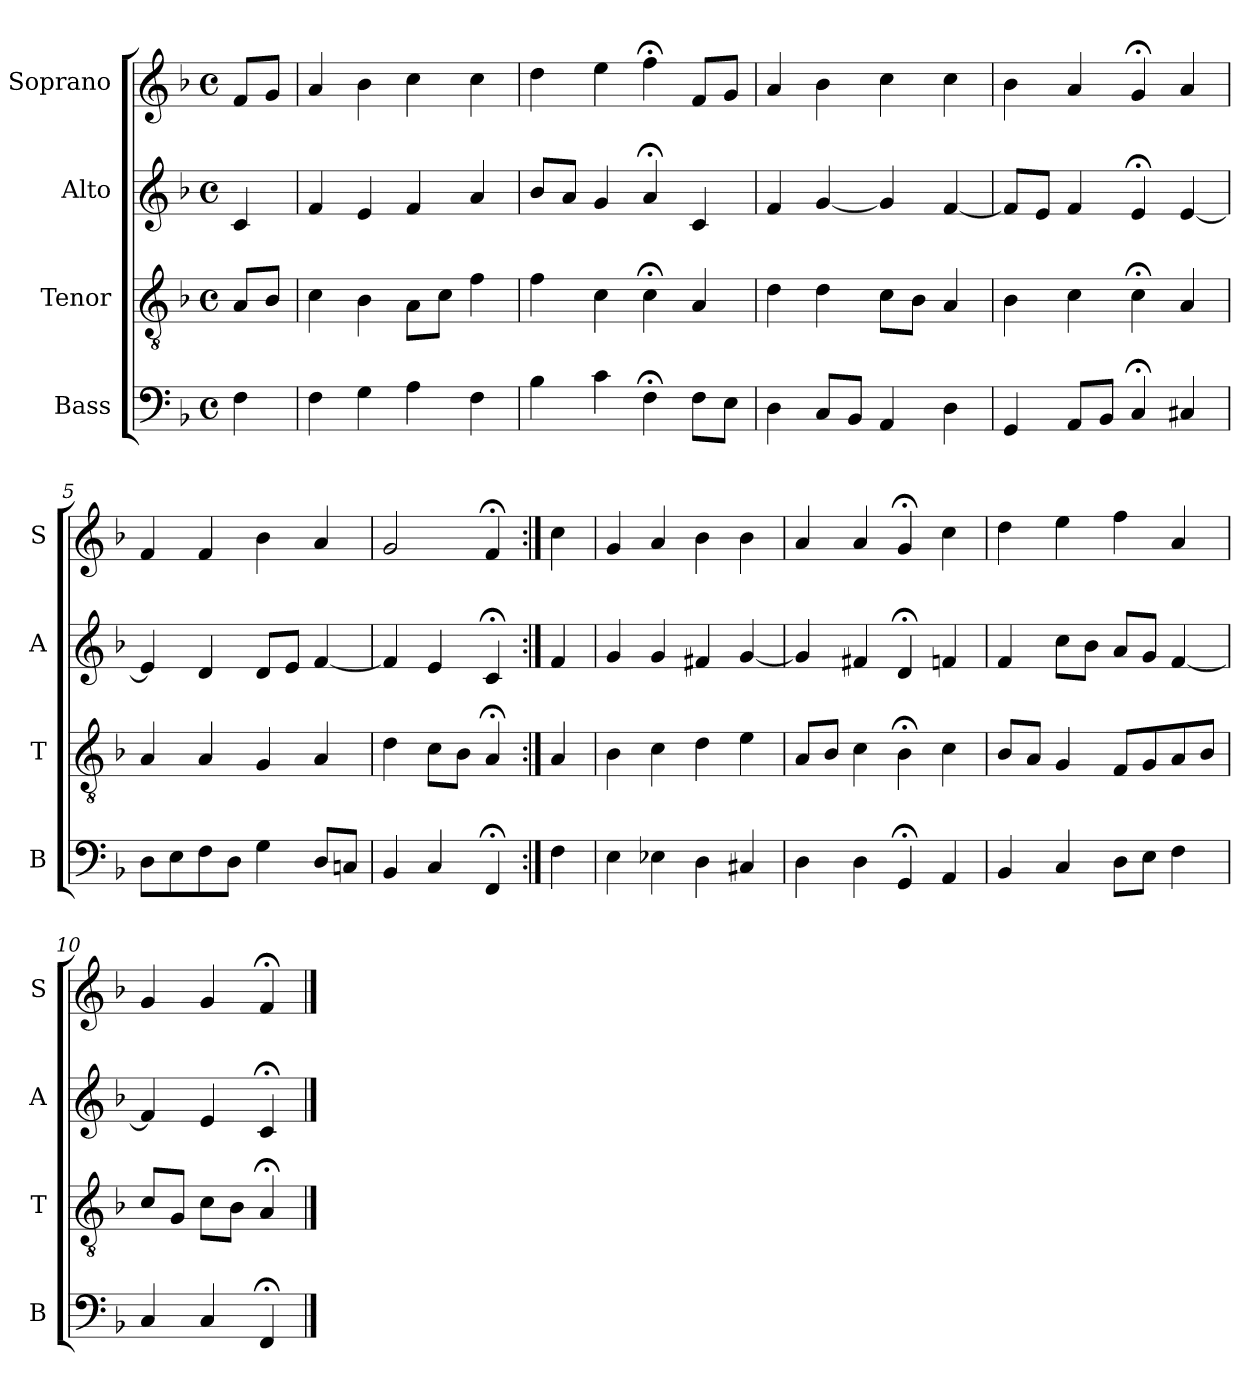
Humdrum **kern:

**kern	**kern	**kern	**kern
*part4	*part3	*part2	*part1
*staff4	*staff3	*staff2	*staff1
*I"Bass	*I"Tenor	*I"Alto	*I"Soprano
*I'B	*I'T	*I'A	*I'S
*clefF4	*clefGv2	*clefG2	*clefG2
*k[b-]	*k[b-]	*k[b-]	*k[b-]
*F:	*F:	*F:	*F:
*M4/4	*M4/4	*M4/4	*M4/4
*met(c)	*met(c)	*met(c)	*met(c)
*MM100	*MM100	*MM100	*MM100
=	=	=	=
4F	8AL	4c	8fL
.	8B-J	.	8gJ
=1	=1	=1	=1
4F	4c	4f	4a
4G	4B-	4e	4b-
4A	8AL	4f	4cc
.	8cJ	.	.
4F	4f	4a	4cc
=2	=2	=2	=2
4B-	4f	8b-L	4dd
.	.	8aJ	.
4c	4c	4g	4ee
4F;<	4c;<	4a;<	4ff;<
8FL	4A	4c	8fL
8EJ	.	.	8gJ
=3	=3	=3	=3
4D	4d	4f	4a
8CL	4d	[4g	4b-
8BB-J	.	.	.
4AA	8cL	4g]	4cc
.	8B-J	.	.
4D	4A	[4f	4cc
=4	=4	=4	=4
4GG	4B-	8fL]	4b-
.	.	8eJ	.
8AAL	4c	4f	4a
8BB-J	.	.	.
4C;<	4c;<	4e;<	4g;<
4C#X	4A	[4e	4a
=5	=5	=5	=5
8DL	4A	4e]	4f
8E	.	.	.
8F	4A	4d	4f
8DJ	.	.	.
4G	4G	8dL	4b-
.	.	8eJ	.
8DL	4A	[4f	4a
8CnJ	.	.	.
=6	=6	=6	=6
4BB-	4d	4f]	2g
4C	8cL	4e	.
.	8B-J	.	.
4FF;<	4A;<	4c;<	4f;<
=:|!	=:|!	=:|!	=:|!
4F	4A	4f	4cc
=7	=7	=7	=7
4E	4B-	4g	4g
4E-X	4c	4g	4a
4D	4d	4f#X	4b-
4C#X	4e	[4g	4b-
=8	=8	=8	=8
4D	8AL	4g]	4a
.	8B-J	.	.
4D	4c	4f#X	4a
4GG;<	4B-;<i	4d;<	4g;<i
4AA	4ci	4fn	4cci
=9	=9	=9	=9
4BB-	8B-L	4f	4dd
.	8AJ	.	.
4C	4G	8ccL	4ee
.	.	8b-J	.
8DL	8FL	8aL	4ff
8EJ	8G	8gJ	.
4F	8A	[4f	4a
.	8B-J	.	.
=10	=10	=10	=10
4C	8cL	4f]	4g
.	8GJ	.	.
4C	8cL	4e	4g
.	8B-J	.	.
4FF;<	4A;<	4c;<	4f;<
==	==	==	==
*-	*-	*-	*-
